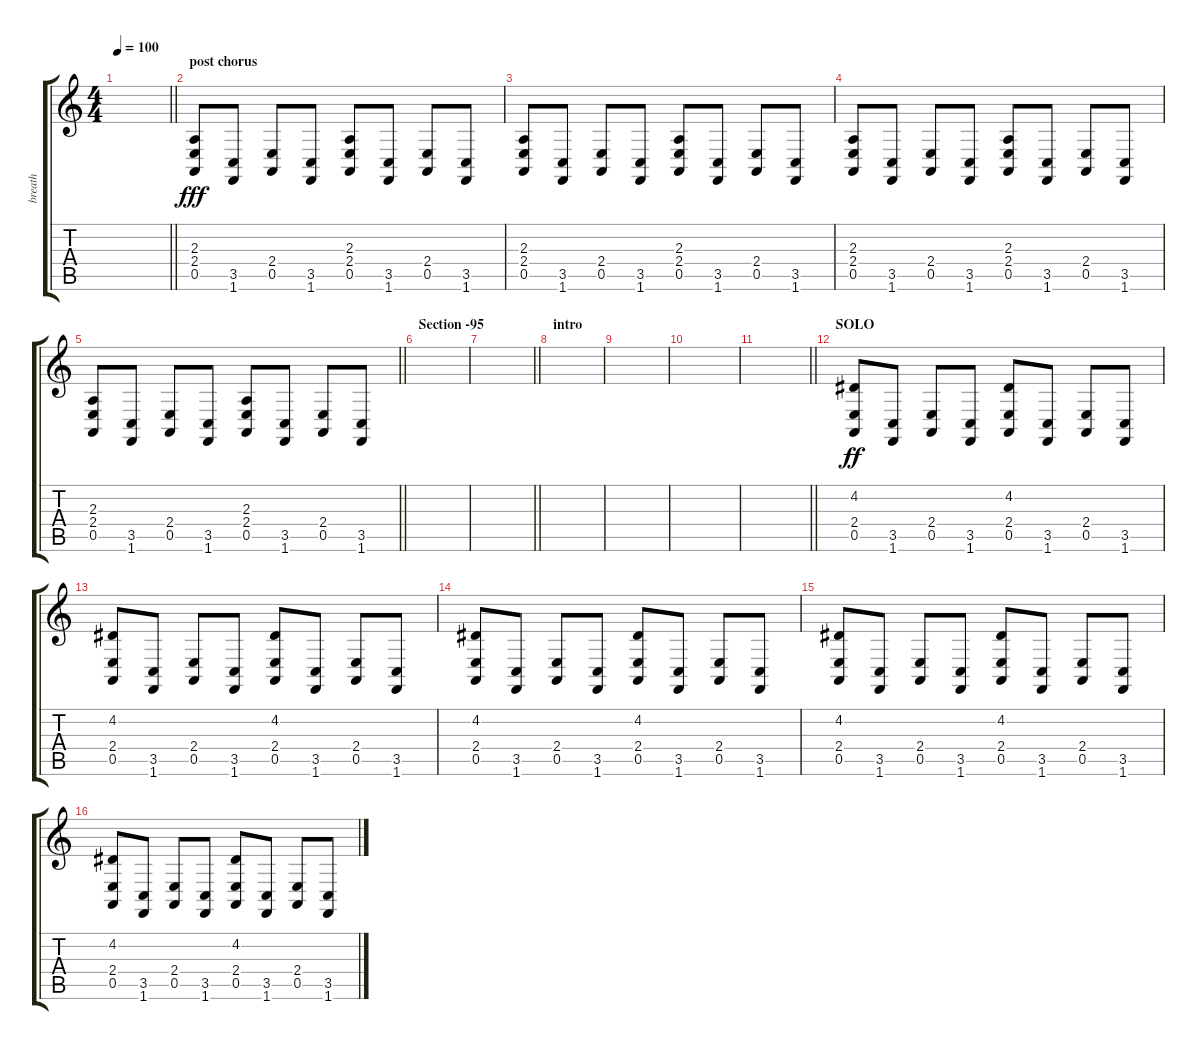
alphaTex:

\track ("breath" "breath") {instrument breathnoise}
\staff {score tabs}
\tuning (E4 B3 G3 D3 A2 E2) {hide}
\ts (4 4)
\tempo 100
\clef g2
\barLineRight lightlight
\ks c
|
\section ("" "post chorus")
(2.3 2.4 0.5).8{dy fff} (3.5 1.6).8 (2.4 0.5).8 (3.5 1.6).8 (2.3 2.4 0.5).8 (3.5 1.6).8 (2.4 0.5).8 (3.5 1.6).8 |
(2.3 2.4 0.5).8 (3.5 1.6).8 (2.4 0.5).8 (3.5 1.6).8 (2.3 2.4 0.5).8 (3.5 1.6).8 (2.4 0.5).8 (3.5 1.6).8 |
(2.3 2.4 0.5).8 (3.5 1.6).8 (2.4 0.5).8 (3.5 1.6).8 (2.3 2.4 0.5).8 (3.5 1.6).8 (2.4 0.5).8 (3.5 1.6).8 |
\barLineRight lightlight
(2.3 2.4 0.5).8 (3.5 1.6).8 (2.4 0.5).8 (3.5 1.6).8 (2.3 2.4 0.5).8 (3.5 1.6).8 (2.4 0.5).8 (3.5 1.6).8 |
\section ("" "Section -95")
|
\barLineRight lightlight
|
\section ("" "intro")
|
|
|
\barLineRight lightlight
|
\section ("" "SOLO")
(4.2 2.4 0.5).8{dy ff} (3.5 1.6).8 (2.4 0.5).8 (3.5 1.6).8 (4.2 2.4 0.5).8 (3.5 1.6).8 (2.4 0.5).8 (3.5 1.6).8 |
(4.2 2.4 0.5).8 (3.5 1.6).8 (2.4 0.5).8 (3.5 1.6).8 (4.2 2.4 0.5).8 (3.5 1.6).8 (2.4 0.5).8 (3.5 1.6).8 |
(4.2 2.4 0.5).8 (3.5 1.6).8 (2.4 0.5).8 (3.5 1.6).8 (4.2 2.4 0.5).8 (3.5 1.6).8 (2.4 0.5).8 (3.5 1.6).8 |
(4.2 2.4 0.5).8 (3.5 1.6).8 (2.4 0.5).8 (3.5 1.6).8 (4.2 2.4 0.5).8 (3.5 1.6).8 (2.4 0.5).8 (3.5 1.6).8 |
(4.2 2.4 0.5).8 (3.5 1.6).8 (2.4 0.5).8 (3.5 1.6).8 (4.2 2.4 0.5).8 (3.5 1.6).8 (2.4 0.5).8 (3.5 1.6).8
